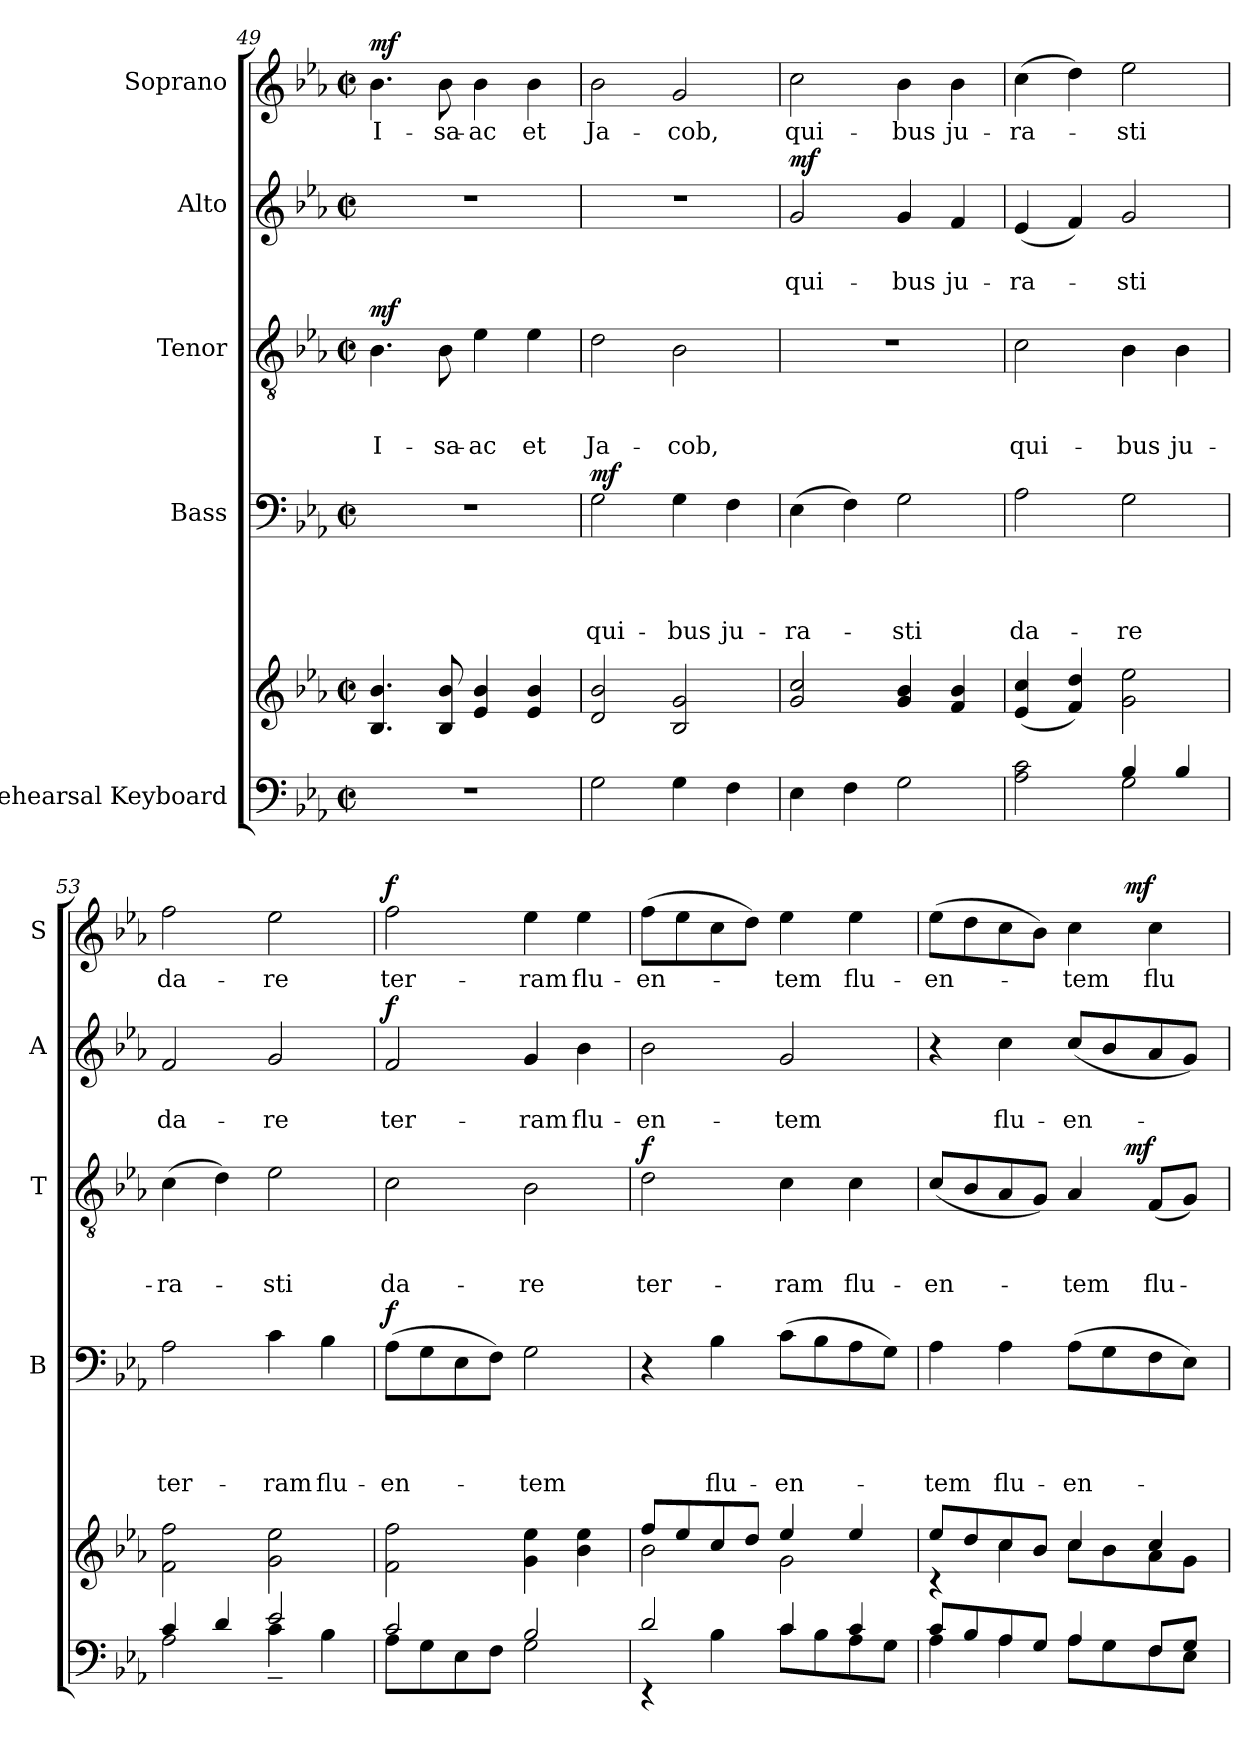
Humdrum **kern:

**kern	**kern	**kern	**text	**text	**text	**text	**dynam	**kern	**text	**text	**text	**dynam	**kern	**text	**text	**dynam	**kern	**text	**dynam
*part5	*part5	*part4	*part4	*part4	*part4	*part4	*part4	*part3	*part3	*part3	*part3	*part3	*part2	*part2	*part2	*part2	*part1	*part1	*part1
*staff6	*staff5	*staff4	*staff4	*staff4	*staff4	*staff4	*staff4	*staff3	*staff3	*staff3	*staff3	*staff3	*staff2	*staff2	*staff2	*staff2	*staff1	*staff1	*staff1
*I"Rehearsal Keyboard	*	*I"Bass	*	*	*	*	*	*I"Tenor	*	*	*	*	*I"Alto	*	*	*	*I"Soprano	*	*
*	*	*I'B	*	*	*	*	*	*I'T	*	*	*	*	*I'A	*	*	*	*I'S	*	*
*clefF4	*clefG2	*clefF4	*	*	*	*	*	*clefGv2	*	*	*	*	*clefG2	*	*	*	*clefG2	*	*
*k[b-e-a-]	*k[b-e-a-]	*k[b-e-a-]	*	*	*	*	*	*k[b-e-a-]	*	*	*	*	*k[b-e-a-]	*	*	*	*k[b-e-a-]	*	*
*E-:	*E-:	*E-:	*	*	*	*	*	*E-:	*	*	*	*	*E-:	*	*	*	*E-:	*	*
*M2/2	*M2/2	*M2/2	*	*	*	*	*	*M2/2	*	*	*	*	*M2/2	*	*	*	*M2/2	*	*
*met(c|)	*met(c|)	*met(c|)	*	*	*	*	*	*met(c|)	*	*	*	*	*met(c|)	*	*	*	*met(c|)	*	*
=49	=49	=49	=49	=49	=49	=49	=49	=49	=49	=49	=49	=49	=49	=49	=49	=49	=49	=49	=49
!	!	!	!	!	!	!	!	!	!	!	!LO:LY:b	!LO:DY:a	!	!	!	!	!	!LO:LY:b	!LO:DY:a
1r	4.B-/ 4.b-/	1r	.	.	.	.	.	4.B-\	.	.	I-	mf	1r	.	.	.	4.b-\	I-	mf
!	!	!	!	!	!	!	!	!	!	!	!LO:LY:b	!	!	!	!	!	!	!LO:LY:b	!
.	8B-/ 8b-/	.	.	.	.	.	.	8B-\	.	.	-sa-	.	.	.	.	.	8b-\	-sa-	.
!	!	!	!	!	!	!	!	!	!	!	!LO:LY:b:rj	!	!	!	!	!	!	!LO:LY:b:rj	!
.	4e-/ 4b-/	.	.	.	.	.	.	4e-\	.	.	-ac	.	.	.	.	.	4b-\	-ac	.
!	!	!	!	!	!	!	!	!	!	!	!LO:LY:b	!	!	!	!	!	!	!LO:LY:b	!
.	4e-/ 4b-/	.	.	.	.	.	.	4e-\	.	.	et	.	.	.	.	.	4b-\	et	.
=50	=50	=50	=50	=50	=50	=50	=50	=50	=50	=50	=50	=50	=50	=50	=50	=50	=50	=50	=50
!	!	!	!	!	!	!LO:LY:b	!LO:DY:a	!	!	!	!LO:LY:b	!	!	!	!	!	!	!LO:LY:b	!
2G\	2d/ 2b-/	2G\	.	.	.	qui-	mf	2d\	.	.	Ja-	.	1r	.	.	.	2b-\	Ja-	.
!	!	!	!	!	!	!LO:LY:b	!	!	!	!	!LO:LY:b	!	!	!	!	!	!	!LO:LY:b	!
4G\	2B-/ 2g/	4G\	.	.	.	-bus	.	2B-\	.	.	-cob,	.	.	.	.	.	2g/	-cob,	.
!	!	!	!	!	!	!LO:LY:b	!	!	!	!	!	!	!	!	!	!	!	!	!
4F\	.	4F\	.	.	.	ju-	.	.	.	.	.	.	.	.	.	.	.	.	.
!!LO:LB:g=z
=51	=51	=51	=51	=51	=51	=51	=51	=51	=51	=51	=51	=51	=51	=51	=51	=51	=51	=51	=51
!	!	!	!	!	!	!LO:LY:b	!	!	!	!	!	!	!	!	!LO:LY:b	!LO:DY:a	!	!LO:LY:b	!
4E-\	2g/ 2cc/	(>4E-\	.	.	.	-ra-	.	1r	.	.	.	.	2g/	.	qui-	mf	2cc\	qui-	.
4F\	.	4F\)	.	.	.	.	.	.	.	.	.	.	.	.	.	.	.	.	.
!	!	!	!	!	!	!LO:LY:b	!	!	!	!	!	!	!	!	!LO:LY:b	!	!	!LO:LY:b	!
2G\	4g/ 4b-/	2G\	.	.	.	-sti	.	.	.	.	.	.	4g/	.	-bus	.	4b-\	-bus	.
!	!	!	!	!	!	!	!	!	!	!	!	!	!	!	!LO:LY:b	!	!	!LO:LY:b	!
.	4f/ 4b-/	.	.	.	.	.	.	.	.	.	.	.	4f/	.	ju-	.	4b-\	ju-	.
=52	=52	=52	=52	=52	=52	=52	=52	=52	=52	=52	=52	=52	=52	=52	=52	=52	=52	=52	=52
*^	*	*	*	*	*	*	*	*	*	*	*	*	*	*	*	*	*	*	*
!	!	!	!	!	!	!	!LO:LY:b	!	!	!	!	!LO:LY:b	!	!	!	!LO:LY:b	!	!	!LO:LY:b	!
2ryy	2A-\ 2c\	(<4e-/ 4cc/	2A-\	.	.	.	da-	.	2c\	.	.	qui-	.	(<4e-/	.	-ra-	.	(>4cc\	-ra-	.
.	.	4f/ 4dd/)	.	.	.	.	.	.	.	.	.	.	.	4f/)	.	.	.	4dd\)	.	.
!	!	!	!	!	!	!	!LO:LY:b	!	!	!	!	!LO:LY:b	!	!	!	!LO:LY:b	!	!	!LO:LY:b	!
4B-/	2G\	2g\ 2ee-\	2G\	.	.	.	-re	.	4B-\	.	.	-bus	.	2g/	.	-sti	.	2ee-\	-sti	.
!	!	!	!	!	!	!	!	!	!	!	!	!LO:LY:b	!	!	!	!	!	!	!	!
4B-/	.	.	.	.	.	.	.	.	4B-\	.	.	ju-	.	.	.	.	.	.	.	.
=53	=53	=53	=53	=53	=53	=53	=53	=53	=53	=53	=53	=53	=53	=53	=53	=53	=53	=53	=53	=53
!	!	!	!	!	!	!	!LO:LY:b	!	!	!	!	!LO:LY:b	!	!	!	!LO:LY:b	!	!	!LO:LY:b	!
4c/	2A-\	2f\ 2ff\	2A-\	.	.	.	ter-	.	(>4c\	.	.	-ra-	.	2f/	.	da-	.	2ff\	da-	.
4d/	.	.	.	.	.	.	.	.	4d\)	.	.	.	.	.	.	.	.	.	.	.
!	!	!	!	!	!	!	!LO:LY:b	!	!	!	!	!LO:LY:b	!	!	!	!LO:LY:b	!	!	!LO:LY:b	!
2e-/	4c~<\	2g\ 2ee-\	4c\	.	.	.	-ram	.	2e-\	.	.	-sti	.	2g/	.	-re	.	2ee-\	-re	.
!	!	!	!	!	!	!	!LO:LY:b	!	!	!	!	!	!	!	!	!	!	!	!	!
.	4B-\	.	4B-\	.	.	.	flu-	.	.	.	.	.	.	.	.	.	.	.	.	.
=54	=54	=54	=54	=54	=54	=54	=54	=54	=54	=54	=54	=54	=54	=54	=54	=54	=54	=54	=54	=54
!	!	!	!	!	!	!	!LO:LY:b	!LO:DY:a	!	!	!	!LO:LY:b	!	!	!	!LO:LY:b	!LO:DY:a	!	!LO:LY:b	!LO:DY:a
2c/	8A-\L	2f\ 2ff\	(>8A-\L	.	.	.	-en-	f	2c\	.	.	da-	.	2f/	.	ter-	f	2ff\	ter-	f
.	8G\	.	8G\	.	.	.	.	.	.	.	.	.	.	.	.	.	.	.	.	.
.	8E-\	.	8E-\	.	.	.	.	.	.	.	.	.	.	.	.	.	.	.	.	.
.	8F\J	.	8F\J)	.	.	.	.	.	.	.	.	.	.	.	.	.	.	.	.	.
!	!	!	!	!	!	!	!LO:LY:b	!	!	!	!	!LO:LY:b	!	!	!	!LO:LY:b	!	!	!LO:LY:b	!
2B-/	2G\	4g\ 4ee-\	2G\	.	.	.	-tem	.	2B-\	.	.	-re	.	4g/	.	-ram	.	4ee-\	-ram	.
!	!	!	!	!	!	!	!	!	!	!	!	!	!	!	!	!LO:LY:b	!	!	!LO:LY:b	!
.	.	4b-\ 4ee-\	.	.	.	.	.	.	.	.	.	.	.	4b-\	.	flu-	.	4ee-\	flu-	.
=55	=55	=55	=55	=55	=55	=55	=55	=55	=55	=55	=55	=55	=55	=55	=55	=55	=55	=55	=55	=55
*	*	*^	*	*	*	*	*	*	*	*	*	*	*	*	*	*	*	*	*	*
!	!	!	!	!	!	!	!	!	!	!	!	!	!LO:LY:b	!LO:DY:a	!	!	!LO:LY:b	!	!	!LO:LY:b	!
2d/	4rEE	8ff/L	2b-\	4r	.	.	.	.	.	2d\	.	.	ter-	f	2b-\	.	-en-	.	(>8ff\L	-en-	.
.	.	8ee-/	.	.	.	.	.	.	.	.	.	.	.	.	.	.	.	.	8ee-\	.	.
!	!	!	!	!	!	!	!	!LO:LY:b	!	!	!	!	!	!	!	!	!	!	!	!	!
.	4B-\	8cc/	.	4B-\	.	.	.	flu-	.	.	.	.	.	.	.	.	.	.	8cc\	.	.
.	.	8dd/J	.	.	.	.	.	.	.	.	.	.	.	.	.	.	.	.	8dd\J)	.	.
!	!	!	!	!	!	!	!	!LO:LY:b	!	!	!	!	!LO:LY:b	!	!	!	!LO:LY:b	!	!	!LO:LY:b	!
4c/	8c\L	4ee-/	2g\	(>8c\L	.	.	.	-en-	.	4c\	.	.	-ram	.	2g/	.	-tem	.	4ee-\	-tem	.
.	8B-\	.	.	8B-\	.	.	.	.	.	.	.	.	.	.	.	.	.	.	.	.	.
!	!	!	!	!	!	!	!	!	!	!	!	!	!LO:LY:b	!	!	!	!	!	!	!LO:LY:b	!
4c/	8A-\	4ee-/	.	8A-\	.	.	.	.	.	4c\	.	.	flu-	.	.	.	.	.	4ee-\	flu-	.
.	8G\J	.	.	8G\J)	.	.	.	.	.	.	.	.	.	.	.	.	.	.	.	.	.
=56	=56	=56	=56	=56	=56	=56	=56	=56	=56	=56	=56	=56	=56	=56	=56	=56	=56	=56	=56	=56	=56
!	!	!	!	!	!	!	!	!LO:LY:b	!	!	!	!	!LO:LY:b	!	!	!	!	!	!	!LO:LY:b	!
*	*	*	*	*	*	*	*	*	*	*^	*	*	*	*	*	*	*	*	*^	*	*
8c/L	4A-\	8ee-/L	4rc	4A-\	.	.	.	-tem	.	(<8c/L	2ryy	.	.	-en-	.	4r	.	.	.	(>8ee-\L	2ryy	-en-	.
8B-/	.	8dd/	.	.	.	.	.	.	.	8B-/	.	.	.	.	.	.	.	.	.	8dd\	.	.	.
!	!	!	!	!	!	!	!	!LO:LY:b	!	!	!	!	!	!	!	!	!	!LO:LY:b	!	!	!	!	!
8A-/	4A-\	8cc/	4cc\	4A-\	.	.	.	flu-	.	8A-/	.	.	.	.	.	4cc\	.	flu-	.	8cc\	.	.	.
8G/J	.	8b-/J	.	.	.	.	.	.	.	8G/J)	.	.	.	.	.	.	.	.	.	8b-\J)	.	.	.
!	!	!	!	!	!	!	!	!LO:LY:b	!	!	!	!	!	!LO:LY:b	!	!	!	!LO:LY:b	!	!	!	!LO:LY:b	!
4A-/	8A-\L	4cc/	8cc\L	(>8A-\L	.	.	.	-en-	.	4A-/	8.ryy	.	.	-tem	.	(<8cc/L	.	-en-	.	4cc\	8.ryy	-tem	.
.	8G\	.	8b-\	8G\	.	.	.	.	.	.	.	.	.	.	.	8b-/	.	.	.	.	.	.	.
!	!	!	!	!	!	!	!	!	!	!	!	!	!	!	!LO:DY:a	!	!	!	!	!	!	!	!LO:DY:a
.	.	.	.	.	.	.	.	.	.	.	4ryy	.	.	.	mf	.	.	.	.	.	4ryy	.	mf
!	!	!	!	!	!	!	!	!	!	!	!	!	!	!LO:LY:b	!	!	!	!	!	!	!	!LO:LY:b	!
8F/L	8F\	4cc/	8a-\	8F\	.	.	.	.	.	(>8F/L	.	.	.	flu-	.	8a-/	.	.	.	4cc\	.	flu-	.
8G/J	8E-\J	.	8g\J	8E-\J)	.	.	.	.	.	8G/J)	.	.	.	.	.	8g/J)	.	.	.	.	.	.	.
.	.	.	.	.	.	.	.	.	.	.	16ryy	.	.	.	.	.	.	.	.	.	16ryy	.	.
*v	*v	*	*	*	*	*	*	*	*	*v	*v	*	*	*	*	*	*	*	*	*v	*v	*	*
*	*v	*v	*	*	*	*	*	*	*	*	*	*	*	*	*	*	*	*	*	*
=	=	=	=	=	=	=	=	=	=	=	=	=	=	=	=	=	=	=	=
*-	*-	*-	*-	*-	*-	*-	*-	*-	*-	*-	*-	*-	*-	*-	*-	*-	*-	*-	*-
